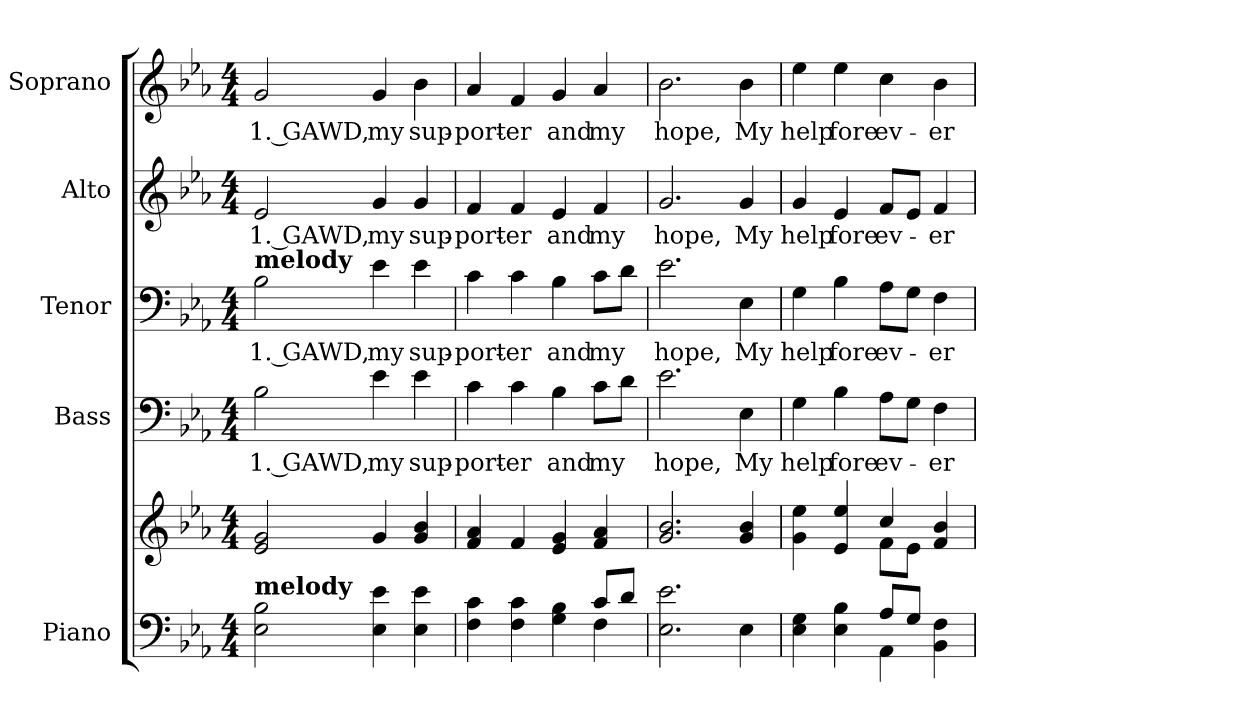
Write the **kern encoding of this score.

**kern	**kern	**kern	**text	**kern	**text	**kern	**text	**kern	**text
*part5	*part5	*part4	*part4	*part3	*part3	*part2	*part2	*part1	*part1
*staff6	*staff5	*staff4	*staff4	*staff3	*staff3	*staff2	*staff2	*staff1	*staff1
*I"Piano	*	*I"Bass	*	*I"Tenor	*	*I"Alto	*	*I"Soprano	*
*I'Pno.	*	*I'B.	*	*I'T.	*	*I'A.	*	*I'S.	*
!!LO:PB:g=z
*clefF4	*clefG2	*clefF4	*	*clefF4	*	*clefG2	*	*clefG2	*
*k[b-e-a-]	*k[b-e-a-]	*k[b-e-a-]	*	*k[b-e-a-]	*	*k[b-e-a-]	*	*k[b-e-a-]	*
*E-:	*E-:	*E-:	*	*E-:	*	*E-:	*	*E-:	*
*M4/4	*M4/4	*M4/4	*	*M4/4	*	*M4/4	*	*M4/4	*
*MM150	*MM150	*MM150	*	*MM150	*	*MM150	*	*MM150	*
=1	=1	=1	=1	=1	=1	=1	=1	=1	=1
!	!	!	!LO:LY:b:color=#000000	!	!	!	!	!	!
!	!	!	!	!	!LO:LY:b:color=#000000	!	!	!	!
!	!	!	!	!	!	!	!LO:LY:b:color=#000000	!	!
!	!	!	!	!LO:TX:a:B:t=melody	!	!	!	!	!
!LO:TX:a:B:t=melody	!	!	!	!	!	!	!	!	!
!	!	!	!	!	!	!	!	!	!LO:LY:b:color=#000000
2E-i\ 2B-i	2e-i/ 2gi	2B-i\	1. GAWD,	2B-i\	1. GAWD,	2e-i/	1. GAWD,	2gi/	1. GAWD,
!	!	!	!LO:LY:b:color=#000000	!	!	!	!	!	!
!	!	!	!	!	!LO:LY:b:color=#000000	!	!	!	!
!	!	!	!	!	!	!	!LO:LY:b:color=#000000	!	!
!	!	!	!	!	!	!	!	!	!LO:LY:b:color=#000000
4E-i\ 4e-i	4gi/	4e-i\	my	4e-i\	my	4gi/	my	4gi/	my
!	!	!	!LO:LY:b:color=#000000	!	!	!	!	!	!
!	!	!	!	!	!LO:LY:b:color=#000000	!	!	!	!
!	!	!	!	!	!	!	!LO:LY:b:color=#000000	!	!
!	!	!	!	!	!	!	!	!	!LO:LY:b:color=#000000
4E-i\ 4e-i	4gi/ 4b-i	4e-i\	sup-	4e-i\	sup-	4gi/	sup-	4b-i\	sup-
=2	=2	=2	=2	=2	=2	=2	=2	=2	=2
*^	*	*	*	*	*	*	*	*	*
!	!	!	!	!LO:LY:b:color=#000000	!	!	!	!	!	!
!	!	!	!	!	!	!LO:LY:b:color=#000000	!	!	!	!
!	!	!	!	!	!	!	!	!LO:LY:b:color=#000000	!	!
!	!	!	!	!	!	!	!	!	!	!LO:LY:b:color=#000000
4Fi\ 4ci	2ryy	4fi/ 4a-i	4ci\	-port-	4ci\	-port-	4fi/	-port-	4a-i/	-port-
!	!	!	!	!LO:LY:b:color=#000000	!	!	!	!	!	!
!	!	!	!	!	!	!LO:LY:b:color=#000000	!	!	!	!
!	!	!	!	!	!	!	!	!LO:LY:b:color=#000000	!	!
!	!	!	!	!	!	!	!	!	!	!LO:LY:b:color=#000000
4Fi\ 4ci	.	4fi/	4ci\	-er	4ci\	-er	4fi/	-er	4fi/	-er
!	!	!	!	!LO:LY:b:color=#000000	!	!	!	!	!	!
!	!	!	!	!	!	!LO:LY:b:color=#000000	!	!	!	!
!	!	!	!	!	!	!	!	!LO:LY:b:color=#000000	!	!
!	!	!	!	!	!	!	!	!	!	!LO:LY:b:color=#000000
4Gi\ 4B-i	4ryy	4e-i/ 4gi	4B-i\	and	4B-i\	and	4e-i/	and	4gi/	and
!	!	!	!	!LO:LY:b:color=#000000	!	!	!	!	!	!
!	!	!	!	!	!	!LO:LY:b:color=#000000	!	!	!	!
!	!	!	!	!	!	!	!	!LO:LY:b:color=#000000	!	!
!	!	!	!	!	!	!	!	!	!	!LO:LY:b:color=#000000
8ci/L	4Fi\	4fi/ 4a-i	8ci\L	my	8ci\L	my	4fi/	my	4a-i/	my
8di/J	.	.	8di\J	.	8di\J	.	.	.	.	.
*v	*v	*	*	*	*	*	*	*	*	*
=3	=3	=3	=3	=3	=3	=3	=3	=3	=3
!	!	!	!LO:LY:b:color=#000000	!	!	!	!	!	!
!	!	!	!	!	!LO:LY:b:color=#000000	!	!	!	!
!	!	!	!	!	!	!	!LO:LY:b:color=#000000	!	!
!	!	!	!	!	!	!	!	!	!LO:LY:b:color=#000000
2.E-i\ 2.e-i	2.gi/ 2.b-i	2.e-i\	hope,	2.e-i\	hope,	2.gi/	hope,	2.b-i\	hope,
!	!	!	!LO:LY:b:color=#000000	!	!	!	!	!	!
!	!	!	!	!	!LO:LY:b:color=#000000	!	!	!	!
!	!	!	!	!	!	!	!LO:LY:b:color=#000000	!	!
!	!	!	!	!	!	!	!	!	!LO:LY:b:color=#000000
4E-i\	4gi/ 4b-i	4E-i\	My	4E-i\	My	4gi/	My	4b-i\	My
!!LO:PB:g=z
=4	=4	=4	=4	=4	=4	=4	=4	=4	=4
*^	*^	*	*	*	*	*	*	*	*
!	!	!	!	!	!LO:LY:b:color=#000000	!	!	!	!	!	!
!	!	!	!	!	!	!	!LO:LY:b:color=#000000	!	!	!	!
!	!	!	!	!	!	!	!	!	!LO:LY:b:color=#000000	!	!
!	!	!	!	!	!	!	!	!	!	!	!LO:LY:b:color=#000000
4E-i\ 4Gi	2ryy	4gi\ 4ee-i	2ryy	4Gi\	help	4Gi\	help	4gi/	help	4ee-i\	help
!	!	!	!	!	!LO:LY:b:color=#000000	!	!	!	!	!	!
!	!	!	!	!	!	!	!LO:LY:b:color=#000000	!	!	!	!
!	!	!	!	!	!	!	!	!	!LO:LY:b:color=#000000	!	!
!	!	!	!	!	!	!	!	!	!	!	!LO:LY:b:color=#000000
4E-i\ 4B-i	.	4e-i/ 4ee-i	.	4B-i\	fore	4B-i\	fore	4e-i/	fore	4ee-i\	fore
!	!	!	!	!	!LO:LY:b:color=#000000	!	!	!	!	!	!
!	!	!	!	!	!	!	!LO:LY:b:color=#000000	!	!	!	!
!	!	!	!	!	!	!	!	!	!LO:LY:b:color=#000000	!	!
!	!	!	!	!	!	!	!	!	!	!	!LO:LY:b:color=#000000
8A-i/L	4AA-i\	4cci/	8fi\L	8A-i\L	ev-	8A-i\L	ev-	8fi/L	ev-	4cci\	ev-
8Gi/J	.	.	8e-i\J	8Gi\J	.	8Gi\J	.	8e-i/J	.	.	.
!	!	!	!	!	!LO:LY:b:color=#000000	!	!	!	!	!	!
!	!	!	!	!	!	!	!LO:LY:b:color=#000000	!	!	!	!
!	!	!	!	!	!	!	!	!	!LO:LY:b:color=#000000	!	!
!	!	!	!	!	!	!	!	!	!	!	!LO:LY:b:color=#000000
4BB-i\ 4Fi	4ryy	4fi/ 4b-i	4ryy	4Fi\	-er	4Fi\	-er	4fi/	-er	4b-i\	-er
*v	*v	*	*	*	*	*	*	*	*	*	*
*	*v	*v	*	*	*	*	*	*	*	*
=	=	=	=	=	=	=	=	=	=
*-	*-	*-	*-	*-	*-	*-	*-	*-	*-
